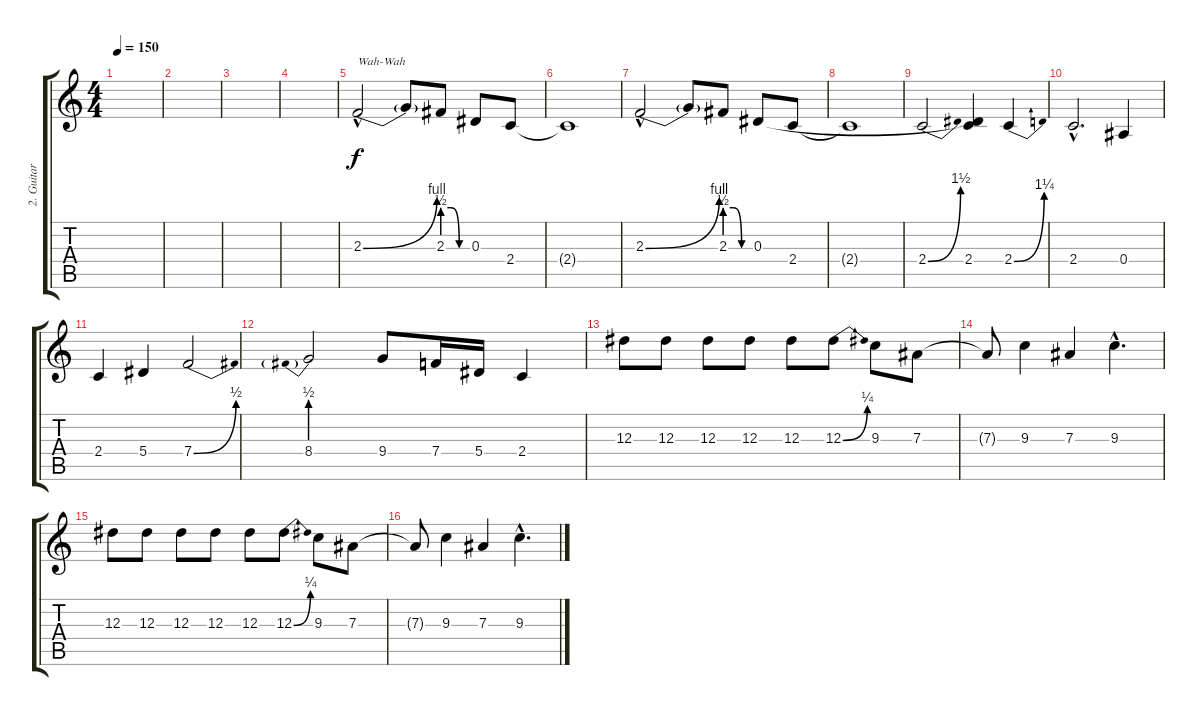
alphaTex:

\track ("2. Guitar" "2. Guitar") {instrument distortionguitar}
\staff {score tabs}
\tuning (C4 G3 Eb3 Bb2 F2 C2) {hide}
\ts (4 4)
\tempo 150
\clef g2
\ks c
|
|
|
|
2.3{be (bend 0 0 60 4) hac}.2{txt "Wah-Wah"} 2.3{t}.8 2.3{be (custom 0 2 20 2 40 0 60 0)}.8 0.3.8 2.4.8 |
2.4{t}.1 |
2.3{be (bend 0 0 60 4) hac}.2 2.3{t}.8 2.3{be (custom 0 2 20 2 40 0 60 0)}.8 0.3.8 2.4.8 |
2.4{t}.1 |
2.4{be (bend 0 0 60 6)}.2 (0.3{t} 2.4).4 2.4{be (bend 0 0 60 5)}.4 |
2.4{hac}.2{d} 0.4.4 |
2.4.4 5.4.4 7.4{be (bend 0 0 60 2)}.2 |
8.4{be (prebend 0 2 60 2)}.2 9.4.8 7.4.16 5.4.16 2.4.4 |
12.3.8 12.3.8 12.3.8 12.3.8 12.3.8 12.3{be (bend 0 0 60 1)}.8 9.3.8 7.3.8 |
7.3{t}.8 9.3.4 7.3.4 9.3{hac}.4{d} |
12.3.8 12.3.8 12.3.8 12.3.8 12.3.8 12.3{be (bend 0 0 60 1)}.8 9.3.8 7.3.8 |
7.3{t}.8 9.3.4 7.3.4 9.3{hac}.4{d}
